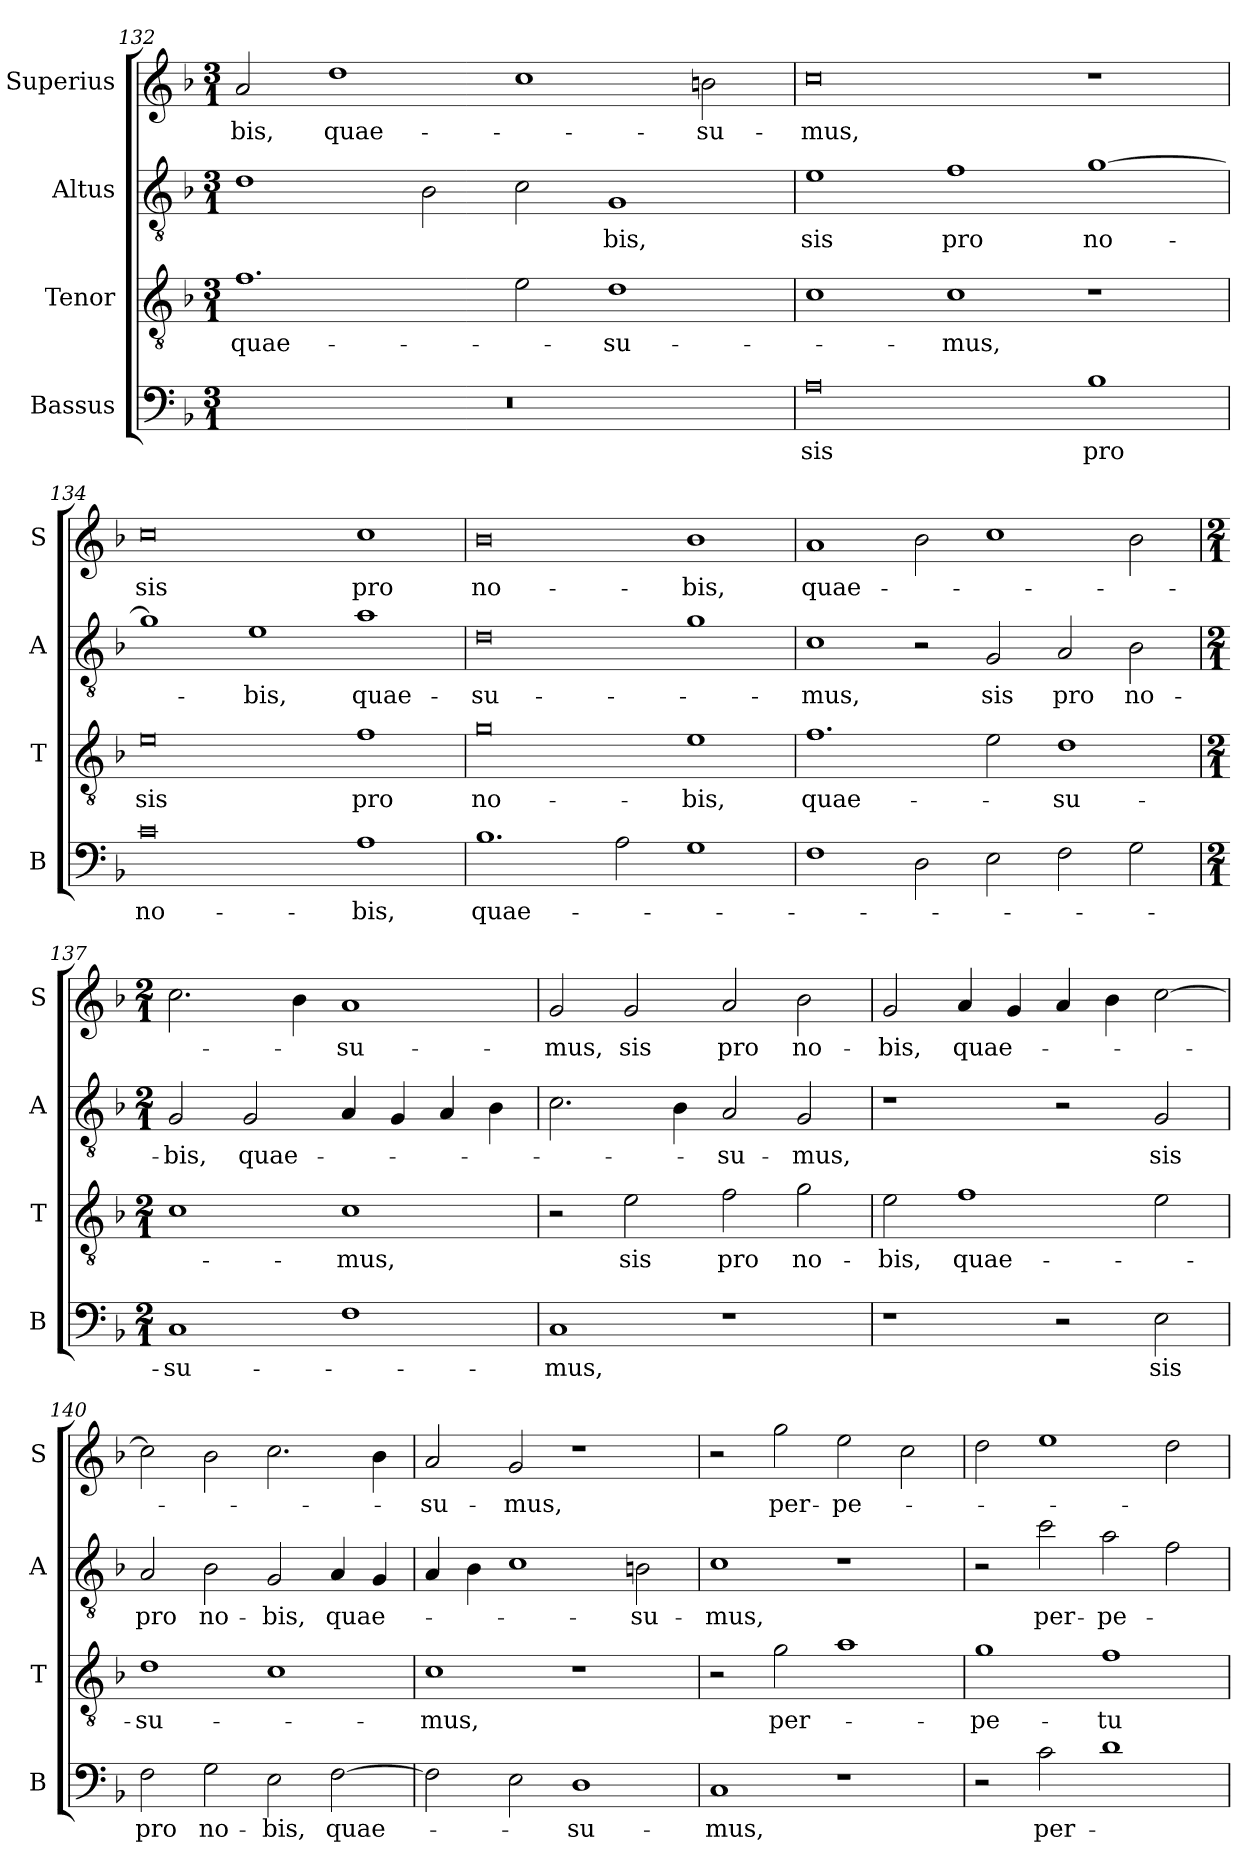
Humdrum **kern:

**kern	**text	**kern	**text	**kern	**text	**kern	**text
*part4	*part4	*part3	*part3	*part2	*part2	*part1	*part1
*staff4	*staff4	*staff3	*staff3	*staff2	*staff2	*staff1	*staff1
*I"Bassus	*	*I"Tenor	*	*I"Altus	*	*I"Superius	*
*I'B	*	*I'T	*	*I'A	*	*I'S	*
*clefF4	*	*clefGv2	*	*clefGv2	*	*clefG2	*
*k[b-]	*	*k[b-]	*	*k[b-]	*	*k[b-]	*
*F:	*	*F:	*	*F:	*	*F:	*
*M3/1	*	*M3/1	*	*M3/1	*	*M3/1	*
=132	=132	=132	=132	=132	=132	=132	=132
1%3r	.	1.f	quae-	1d	.	2a	-bis,
.	.	.	.	.	.	1dd	quae-
.	.	.	.	2B-	.	.	.
.	.	2e	.	2c	.	1cc	.
.	.	1d	-su-	1G	-bis,	.	.
.	.	.	.	.	.	2bn	-su-
=133	=133	=133	=133	=133	=133	=133	=133
0A	sis	1c	.	1e	sis	0cc	-mus,
.	.	1c	-mus,	1f	pro	.	.
1B-	pro	1r	.	[1g	no-	1r	.
=134	=134	=134	=134	=134	=134	=134	=134
0c	no-	0e	sis	1g]	.	0cc	sis
.	.	.	.	1e	-bis,	.	.
1A	-bis,	1f	pro	1a	quae-	1cc	pro
=135	=135	=135	=135	=135	=135	=135	=135
1.B-	quae-	0g	no-	0d	-su-	0b-	no-
2A	.	.	.	.	.	.	.
1G	.	1e	-bis,	1g	.	1b-	-bis,
=136	=136	=136	=136	=136	=136	=136	=136
1F	.	1.f	quae-	1c	-mus,	1a	quae-
2D	.	.	.	2r	.	2b-	.
2E	.	2e	.	2G	sis	1cc	.
2F	.	1d	-su-	2A	pro	.	.
2G	.	.	.	2B-	no-	2b-	.
=137	=137	=137	=137	=137	=137	=137	=137
*M2/1	*	*M2/1	*	*M2/1	*	*M2/1	*
1C	-su-	1c	.	2G	-bis,	2.cc	.
.	.	.	.	2G	quae-	.	.
.	.	.	.	.	.	4b-	.
1F	.	1c	-mus,	4A	.	1a	-su-
.	.	.	.	4G	.	.	.
.	.	.	.	4A	.	.	.
.	.	.	.	4B-	.	.	.
=138	=138	=138	=138	=138	=138	=138	=138
1C	-mus,	2r	.	2.c	.	2g	-mus,
.	.	2e	sis	.	.	2g	sis
.	.	.	.	4B-	.	.	.
1r	.	2f	pro	2A	-su-	2a	pro
.	.	2g	no-	2G	-mus,	2b-	no-
=139	=139	=139	=139	=139	=139	=139	=139
1r	.	2e	-bis,	1r	.	2g	-bis,
.	.	1f	quae-	.	.	4a	quae-
.	.	.	.	.	.	4g	.
2r	.	.	.	2r	.	4a	.
.	.	.	.	.	.	4b-	.
2E	sis	2e	.	2G	sis	[2cc	.
=140	=140	=140	=140	=140	=140	=140	=140
2F	pro	1d	-su-	2A	pro	2cc]	.
2G	no-	.	.	2B-	no-	2b-	.
2E	-bis,	1c	.	2G	-bis,	2.cc	.
[2F	quae-	.	.	4A	quae-	.	.
.	.	.	.	4G	.	4b-	.
=141	=141	=141	=141	=141	=141	=141	=141
2F]	.	1c	-mus,	4A	.	2a	-su-
.	.	.	.	4B-	.	.	.
2E	.	.	.	1c	.	2g	-mus,
1D	-su-	1r	.	.	.	1r	.
.	.	.	.	2Bn	-su-	.	.
=142	=142	=142	=142	=142	=142	=142	=142
1C	-mus,	2r	.	1c	-mus,	2r	.
.	.	2g	per-	.	.	2gg	per-
1r	.	1a	.	1r	.	2ee	-pe-
.	.	.	.	.	.	2cc	.
=143	=143	=143	=143	=143	=143	=143	=143
2r	.	1g	-pe-	2r	.	2dd	.
2c	per-	.	.	2cc	per-	1ee	.
1d	.	1f	-tu-	2a	-pe-	.	.
.	.	.	.	2f	.	2dd	.
=	=	=	=	=	=	=	=
*-	*-	*-	*-	*-	*-	*-	*-
